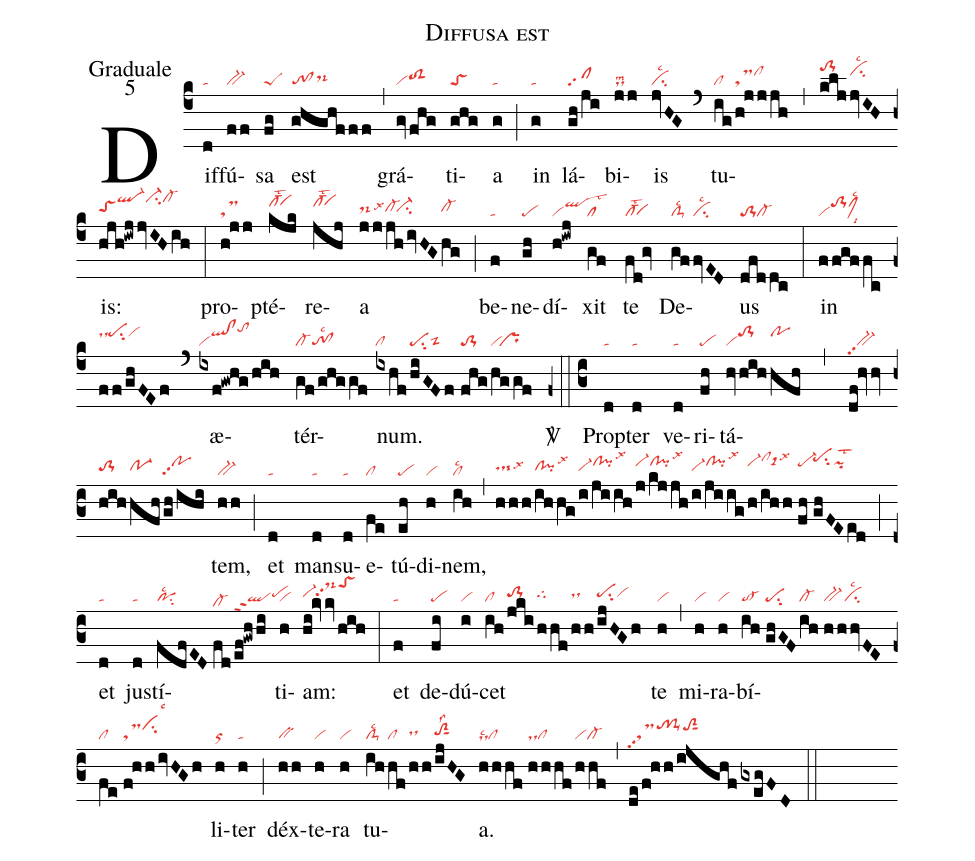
nabc-lines:1;
name:Diffusa est;
office-part:Graduale;
mode:5;
%%
(c4) Dif(d|ta)fú(ff|bv-)sa(fg|peS) est(ghghfff|to!clds-hh) (,) grá(gvfhg|vitoS2hh)ti(ghg|toS)a(g|ta) (;) in(g|ta) lá(gh/ji|sf)bi(jj|dslsm2)is(jvHG|cilsc2) (`) tu(ig/|cl|h!jjjh,|tsMclhj|klj|to-1hl|jvIH|cihjlsc2)is:(hjh!iwjjvIHih|toShhql-hlci-hlcl-hl) (:) pro(h!jj|tsM)pté(kjk|poGhjlst2)re(jhj|poGhjlst2)a(jjjhivHG|ds-hhlsx3cl-hh`ci-hh|hg|cl-hh) (;) be(f|ta)ne(gh|pe)dí(h!iwj|viqlhj)xit(gf|cllst2) te(fd!gv|poGlst2) De(gf|clS-lsc2|fvED|cilsc2)us(dfddc|to-1cl-) (:) in(ffgffc/|vito-1hjclMhjlsc2lsi8|ff/ghFEf|dshjpehjsu2vihj) (`) æ(ixf!gwhg/hih|viqlhj!clhjtohl)tér(gf/ghggf|cl-to!cllsc2)num.(ixhf/|cl|hiGFf//|pesu2stS|fhg/|to-1|hggf|vi`pr) <sp>V/</sp>(z0::c3) Prop(d|ta)ter(d|ta) ve(d|ta)ri(fh|pe)tá(hvhih|vito-1hj|hfh,|pohj|df!hvv//|bv-pp2|hih|to-1hh|hfh/|po-1hh|gh/ihi|pohjpp2)tem,(hh|bv-) (;) et(d|ta) man(d|ta)su(d|ta)e(fe|cl)tú(eh|pe)di(h|vi)nem,(ih|cllsc2) (,) (hhh/|ts-hhlsx3|ihhg/|clhh!pihhlsx3|i/jiih/|vi-hhclhj!pihjlsx3|j/kjjh/|vi-hjclhj!pihjlsx3|i/jiig/|vi-hhclhj!pihjlsx3|h/ihh//|vi-hjclhlst-hllsx3|fh//|pe-hj|ghFEed|pehlsu2pihjlst2) (;) et(d|ta) jus(d|ta)tí(fdfED//|posu2lsc2|fd/|cl-hd|ef!gwhhi|qlppt2pehh)ti(h|vi)am:(hi!kvvhih|vi-hhds-hlpp2toShl) (:) et(f|ta) de(fi|pe)dú(i|vi)cet(ih/|cl|jki/|to-1hh|hhf/|tghh|hh/|dshh|ijHGh|pehhsu2vihh) te(h|vi) (,) mi(h|vi)ra(h|vi)bí(ih//|to-|ghGF|pesu2|ih//|cl-|hhhvFE|bv-cilsc2|fe//|cl|f!hhivHGh|tsMcihjlsc3)li(h|or)ter(h|ta) (;) déx(hh|bv)te(h|vi)ra(h|vi) tu(ih|clS-lsc2|hf/|cl|hh/|dshh|ijHG|toS2hhsut1lss2)a.(hhhf//|dslsc2cl|hhhf/|dscl|hhf|vicl-) (,) (de/f!hh/ijghf/gxegFD|tsMpp2tohj!cl-1hjtoS2hjsut1) (::)
